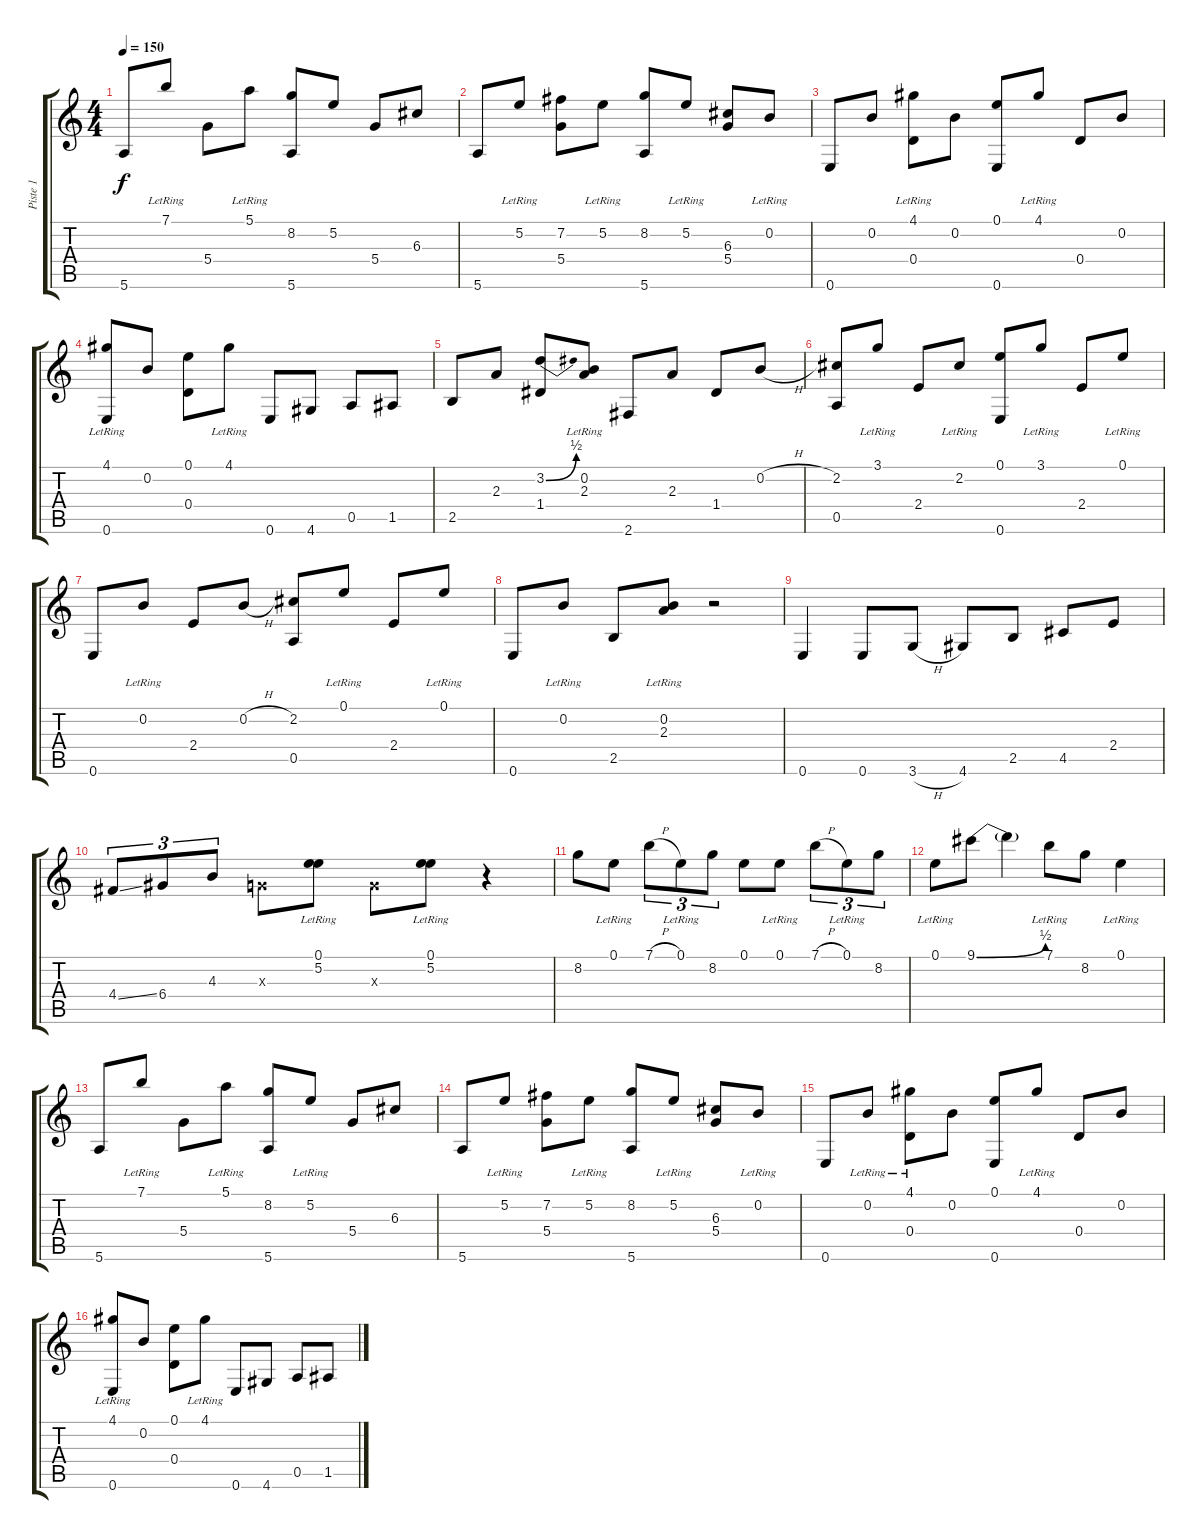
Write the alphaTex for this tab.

\track ("Piste 1" "Piste 1") {instrument acousticguitarsteel}
\staff {score tabs}
\tuning (E4 B3 G3 D3 A2 E2) {hide}
\ts (4 4)
\tempo 150
\clef g2
\ks c
5.6.8{dy f} 7.1{lr}.8 5.4.8 5.1{lr}.8 (8.2 5.6).8 5.2.8 5.4.8 6.3.8 |
5.6.8 5.2{lr}.8 (7.2 5.4).8 5.2{lr}.8 (8.2 5.6).8 5.2{lr}.8 (6.3 5.4).8 0.2{lr}.8 |
0.6.8 0.2.8 (4.1{lr} 0.4).8 0.2.8 (0.1 0.6).8 4.1{lr}.8 0.4.8 0.2.8 |
(4.1{lr} 0.6).8 0.2.8 (0.1 0.4).8 4.1{lr}.8 0.6.8 4.6.8 0.5.8 1.5.8 |
2.5.8 2.3.8 (3.2{be (bend 0 0 60 2)} 1.4).8 (0.2{lr} 2.3{lr}).8 2.6.8 2.3.8 1.4.8 0.2{h}.8 |
(2.2 0.5).8 3.1{lr}.8 2.4.8 2.2{lr}.8 (0.1 0.6).8 3.1{lr}.8 2.4.8 0.1{lr}.8 |
0.6.8 0.2{lr}.8 2.4.8 0.2{h}.8 (2.2 0.5).8 0.1{lr}.8 2.4.8 0.1{lr}.8 |
0.6.8 0.2{lr}.8 2.5.8 (0.2{lr} 2.3{lr}).8 r.2 |
0.6.4 0.6.8 3.6{h}.8 4.6.8 2.5.8 4.5.8 2.4.8 |
4.4{ss}.8{tu (3 2)} 6.4.8{tu (3 2)} 4.3.8{tu (3 2)} 0.3{x}.8 (0.1{lr} 5.2{lr}).8 0.3{x}.8 (0.1{lr} 5.2{lr}).8 r.4 |
8.2.8 0.1{lr}.8 7.1{h}.8{tu (3 2)} 0.1{lr}.8{tu (3 2)} 8.2.8{tu (3 2)} 0.1.8 0.1{lr}.8 7.1{h}.8{tu (3 2)} 0.1{lr}.8{tu (3 2)} 8.2.8{tu (3 2)} |
0.1{lr}.8 9.1{be (bend 0 0 60 2)}.8 9.1{t}.4 7.1{lr}.8 8.2.8 0.1{lr}.4 |
5.6.8 7.1{lr}.8 5.4.8 5.1{lr}.8 (8.2 5.6).8 5.2{lr}.8 5.4.8 6.3.8 |
5.6.8 5.2{lr}.8 (7.2 5.4).8 5.2{lr}.8 (8.2 5.6).8 5.2{lr}.8 (6.3 5.4).8 0.2{lr}.8 |
0.6.8 0.2{lr}.8 (4.1{lr} 0.4).8 0.2.8 (0.1 0.6).8 4.1{lr}.8 0.4.8 0.2.8 |
(4.1{lr} 0.6).8 0.2.8 (0.1 0.4).8 4.1{lr}.8 0.6.8 4.6.8 0.5.8 1.5.8
